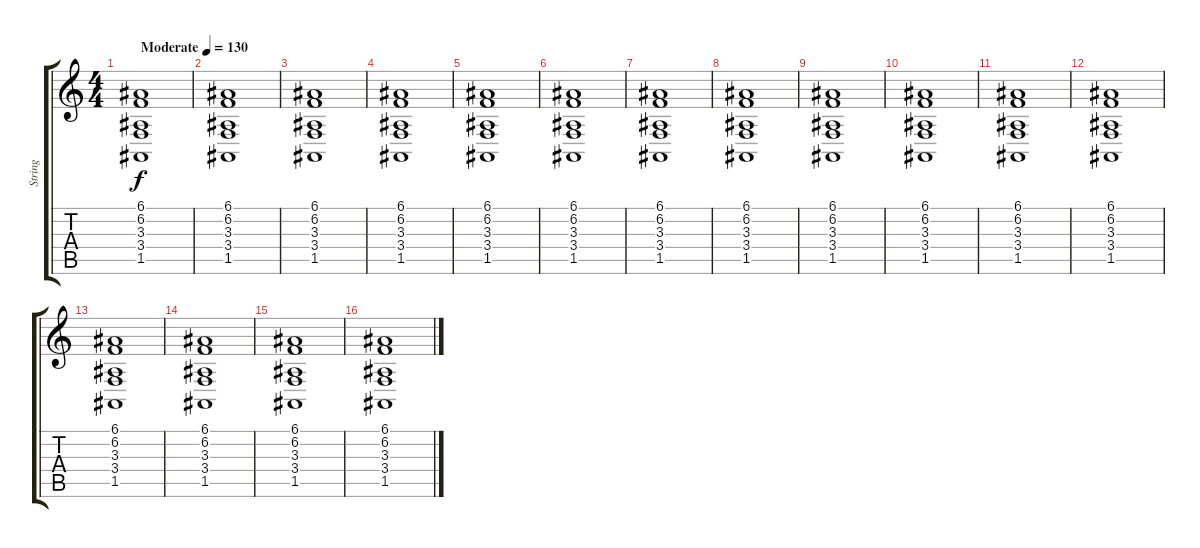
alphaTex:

\track ("String" "String") {instrument stringensemble2}
\staff {score tabs}
\tuning (E4 B3 G3 D3 A2 E2) {hide}
\ts (4 4)
\tempo (130 "Moderate")
\clef g2
\ks c
(6.1 6.2 3.3 3.4 1.5).1{dy f instrument stringensemble2} |
(6.1 6.2 3.3 3.4 1.5).1 |
(6.1 6.2 3.3 3.4 1.5).1 |
(6.1 6.2 3.3 3.4 1.5).1 |
(6.1 6.2 3.3 3.4 1.5).1 |
(6.1 6.2 3.3 3.4 1.5).1 |
(6.1 6.2 3.3 3.4 1.5).1 |
(6.1 6.2 3.3 3.4 1.5).1 |
(6.1 6.2 3.3 3.4 1.5).1 |
(6.1 6.2 3.3 3.4 1.5).1 |
(6.1 6.2 3.3 3.4 1.5).1 |
(6.1 6.2 3.3 3.4 1.5).1 |
(6.1 6.2 3.3 3.4 1.5).1 |
(6.1 6.2 3.3 3.4 1.5).1{volume 8} |
(6.1 6.2 3.3 3.4 1.5).1 |
(6.1 6.2 3.3 3.4 1.5).1
